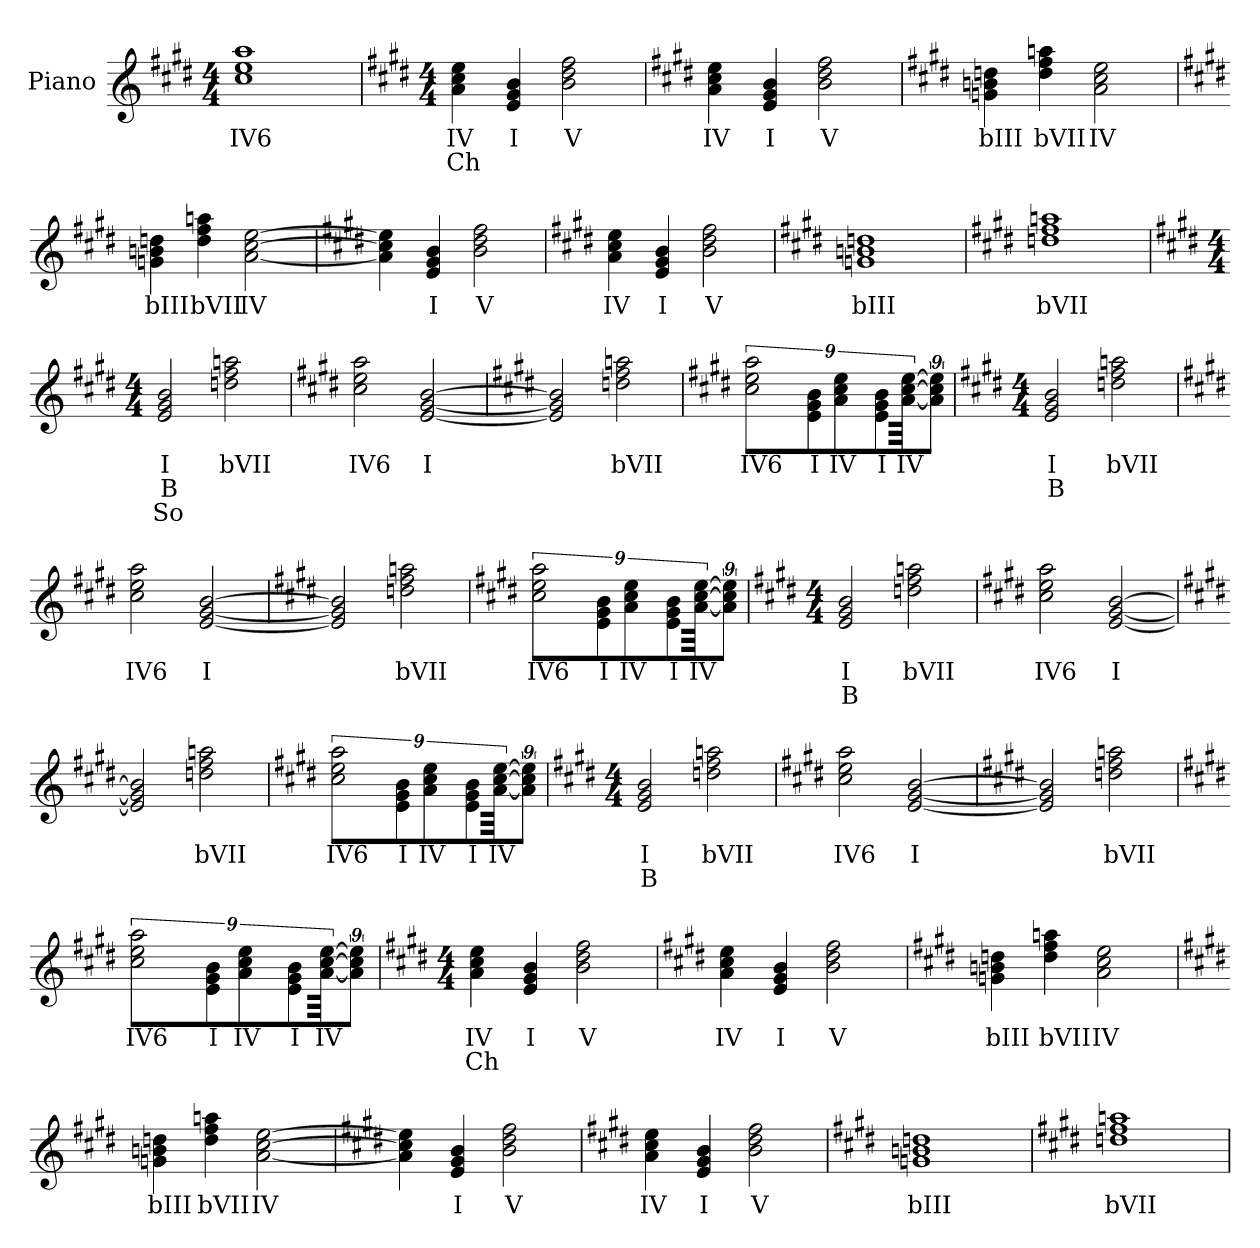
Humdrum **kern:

**kern	**text	**text	**text
*part1	*part1	*part1	*part1
*staff1	*staff1	*staff1	*staff1
*I"Piano	*	*	*
*I'Pno	*	*	*
*k[f#c#g#d#]	*	*	*
*E:	*	*	*
*M4/4	*	*	*
=	=	=	=
1cc# 1ee 1aa	IV6	.	.
=	=	=	=
*k[f#c#g#d#]	*	*	*
*E:	*	*	*
*M4/4	*	*	*
4a 4cc# 4ee	IV	Ch	.
4e 4g# 4b	I	.	.
2b 2dd# 2ff#	V	.	.
=	=	=	=
*k[f#c#g#d#]	*	*	*
*E:	*	*	*
4a 4cc# 4ee	IV	.	.
4e 4g# 4b	I	.	.
2b 2dd# 2ff#	V	.	.
=	=	=	=
*k[f#c#g#d#]	*	*	*
*E:	*	*	*
4gn 4bn 4ddn	bIII	.	.
4dd 4ff# 4aan	bVII	.	.
2a 2cc# 2ee	IV	.	.
=	=	=	=
*k[f#c#g#d#]	*	*	*
*E:	*	*	*
4gn 4bn 4ddn	bIII	.	.
4dd 4ff# 4aan	bVII	.	.
[2a [2cc# [2ee	IV	.	.
=	=	=	=
*k[f#c#g#d#]	*	*	*
*E:	*	*	*
4a] 4cc#] 4ee]	.	.	.
4e 4g# 4b	I	.	.
2b 2dd# 2ff#	V	.	.
=	=	=	=
*k[f#c#g#d#]	*	*	*
*E:	*	*	*
4a 4cc# 4ee	IV	.	.
4e 4g# 4b	I	.	.
2b 2dd# 2ff#	V	.	.
=	=	=	=
*k[f#c#g#d#]	*	*	*
*E:	*	*	*
1gn 1bn 1ddn	bIII	.	.
=	=	=	=
*k[f#c#g#d#]	*	*	*
*E:	*	*	*
1ddn 1ff# 1aan	bVII	.	.
=	=	=	=
*k[f#c#g#d#]	*	*	*
*E:	*	*	*
*M4/4	*	*	*
2e 2g# 2b	I	B	So
2ddn 2ff# 2aan	bVII	.	.
=	=	=	=
*k[f#c#g#d#]	*	*	*
*E:	*	*	*
2cc# 2ee 2aa	IV6	.	.
[2e [2g# [2b	I	.	.
=	=	=	=
*k[f#c#g#d#]	*	*	*
*E:	*	*	*
2e] 2g#] 2b]	.	.	.
2ddn 2ff# 2aan	bVII	.	.
=	=	=	=
*k[f#c#g#d#]	*	*	*
*E:	*	*	*
9%4cc# 9%4ee 9%4aa	IV6	.	.
9e 9g# 9b	I	.	.
9%2a 9%2cc# 9%2ee	IV	.	.
9e 9g# 9bL	I	.	.
[72a [72cc# [72eeJ	IV	.	.
72%7a] 72%7cc#] 72%7ee]J	.	.	.
=	=	=	=
*k[f#c#g#d#]	*	*	*
*E:	*	*	*
*M4/4	*	*	*
2e 2g# 2b	I	B	.
2ddn 2ff# 2aan	bVII	.	.
=	=	=	=
*k[f#c#g#d#]	*	*	*
*E:	*	*	*
2cc# 2ee 2aa	IV6	.	.
[2e [2g# [2b	I	.	.
=	=	=	=
*k[f#c#g#d#]	*	*	*
*E:	*	*	*
2e] 2g#] 2b]	.	.	.
2ddn 2ff# 2aan	bVII	.	.
=	=	=	=
*k[f#c#g#d#]	*	*	*
*E:	*	*	*
9%4cc# 9%4ee 9%4aa	IV6	.	.
9e 9g# 9b	I	.	.
9%2a 9%2cc# 9%2ee	IV	.	.
9e 9g# 9bL	I	.	.
[72a [72cc# [72eeJ	IV	.	.
72%7a] 72%7cc#] 72%7ee]J	.	.	.
=	=	=	=
*k[f#c#g#d#]	*	*	*
*E:	*	*	*
*M4/4	*	*	*
2e 2g# 2b	I	B	.
2ddn 2ff# 2aan	bVII	.	.
=	=	=	=
*k[f#c#g#d#]	*	*	*
*E:	*	*	*
2cc# 2ee 2aa	IV6	.	.
[2e [2g# [2b	I	.	.
=	=	=	=
*k[f#c#g#d#]	*	*	*
*E:	*	*	*
2e] 2g#] 2b]	.	.	.
2ddn 2ff# 2aan	bVII	.	.
=	=	=	=
*k[f#c#g#d#]	*	*	*
*E:	*	*	*
9%4cc# 9%4ee 9%4aa	IV6	.	.
9e 9g# 9b	I	.	.
9%2a 9%2cc# 9%2ee	IV	.	.
9e 9g# 9bL	I	.	.
[72a [72cc# [72eeJ	IV	.	.
72%7a] 72%7cc#] 72%7ee]J	.	.	.
=	=	=	=
*k[f#c#g#d#]	*	*	*
*E:	*	*	*
*M4/4	*	*	*
2e 2g# 2b	I	B	.
2ddn 2ff# 2aan	bVII	.	.
=	=	=	=
*k[f#c#g#d#]	*	*	*
*E:	*	*	*
2cc# 2ee 2aa	IV6	.	.
[2e [2g# [2b	I	.	.
=	=	=	=
*k[f#c#g#d#]	*	*	*
*E:	*	*	*
2e] 2g#] 2b]	.	.	.
2ddn 2ff# 2aan	bVII	.	.
=	=	=	=
*k[f#c#g#d#]	*	*	*
*E:	*	*	*
9%4cc# 9%4ee 9%4aa	IV6	.	.
9e 9g# 9b	I	.	.
9%2a 9%2cc# 9%2ee	IV	.	.
9e 9g# 9bL	I	.	.
[72a [72cc# [72eeJ	IV	.	.
72%7a] 72%7cc#] 72%7ee]J	.	.	.
=	=	=	=
*k[f#c#g#d#]	*	*	*
*E:	*	*	*
*M4/4	*	*	*
4a 4cc# 4ee	IV	Ch	.
4e 4g# 4b	I	.	.
2b 2dd# 2ff#	V	.	.
=	=	=	=
*k[f#c#g#d#]	*	*	*
*E:	*	*	*
4a 4cc# 4ee	IV	.	.
4e 4g# 4b	I	.	.
2b 2dd# 2ff#	V	.	.
=	=	=	=
*k[f#c#g#d#]	*	*	*
*E:	*	*	*
4gn 4bn 4ddn	bIII	.	.
4dd 4ff# 4aan	bVII	.	.
2a 2cc# 2ee	IV	.	.
=	=	=	=
*k[f#c#g#d#]	*	*	*
*E:	*	*	*
4gn 4bn 4ddn	bIII	.	.
4dd 4ff# 4aan	bVII	.	.
[2a [2cc# [2ee	IV	.	.
=	=	=	=
*k[f#c#g#d#]	*	*	*
*E:	*	*	*
4a] 4cc#] 4ee]	.	.	.
4e 4g# 4b	I	.	.
2b 2dd# 2ff#	V	.	.
=	=	=	=
*k[f#c#g#d#]	*	*	*
*E:	*	*	*
4a 4cc# 4ee	IV	.	.
4e 4g# 4b	I	.	.
2b 2dd# 2ff#	V	.	.
=	=	=	=
*k[f#c#g#d#]	*	*	*
*E:	*	*	*
1gn 1bn 1ddn	bIII	.	.
=	=	=	=
*k[f#c#g#d#]	*	*	*
*E:	*	*	*
1ddn 1ff# 1aan	bVII	.	.
=	=	=	=
*-	*-	*-	*-
